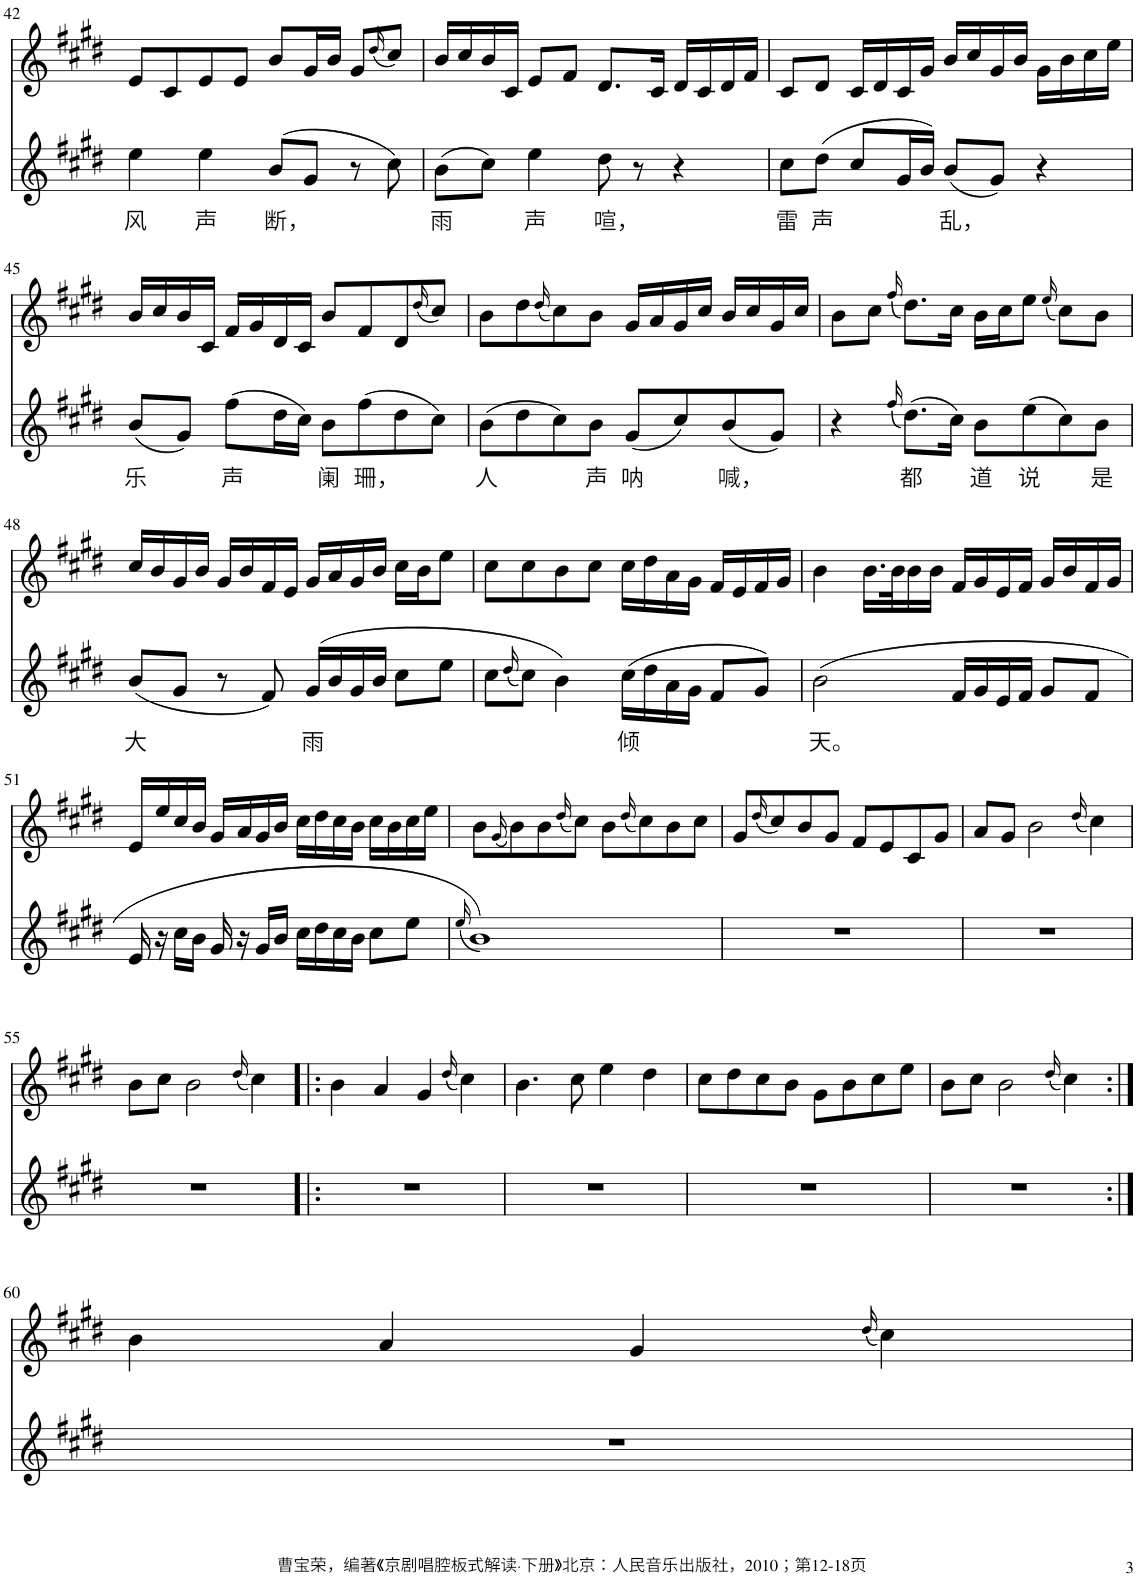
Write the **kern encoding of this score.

**kern	**text	**kern
*part2	*part2	*part1
*staff2	*staff2	*staff1
*I"Piano	*	*I"Piano
*I'Pno	*	*I'Pno
!!LO:PB:g=z
*clefG2	*	*clefG2
*k[f#c#g#d#]	*	*k[f#c#g#d#]
*M4/4	*	*M4/4
=42	=42	=42
!	!LO:LY:b	!
4ee\	风	8e/L
.	.	8c#/
!	!LO:LY:b	!
4ee\	声	8e/
.	.	8e/J
!	!LO:LY:b	!
(8b/L	断，	8b/L
8g#/J	.	16g#/L
.	.	16b/JJ
8r	.	8g#/L
.	.	(16qdd#/
8cc#\)	.	8cc#/J)
=43	=43	=43
!	!LO:LY:b	!
(8b\L	雨	16b/LL
.	.	16cc#/
8cc#\J)	.	16b/
.	.	16c#/JJ
!	!LO:LY:b	!
4ee\	声	8e/L
.	.	8f#/J
!	!LO:LY:b	!
8dd#\	喧，	8.d#/L
8r	.	.
.	.	16c#/Jk
4r	.	16d#/LL
.	.	16c#/
.	.	16d#/
.	.	16f#/JJ
=44	=44	=44
!	!LO:LY:b	!
8cc#\L	雷	8c#/L
!	!LO:LY:b	!
(8dd#\J	声	8d#/J
8cc#/L	.	16c#/LL
.	.	16d#/
16g#/L	.	16c#/
16b/JJ)	.	16g#/JJ
!	!LO:LY:b	!
(8b/L	乱，	16b/LL
.	.	16cc#/
8g#/J)	.	16g#/
.	.	16b/JJ
4r	.	16g#\LL
.	.	16b\
.	.	16cc#\
.	.	16ee\JJ
!!LO:LB:g=z
=45	=45	=45
!	!LO:LY:b	!
(8b/L	乐	16b/LL
.	.	16cc#/
8g#/J)	.	16b/
.	.	16c#/JJ
!	!LO:LY:b	!
(8ff#\L	声	16f#/LL
.	.	16g#/
16dd#\L	.	16d#/
16cc#\JJ)	.	16c#/JJ
!	!LO:LY:b	!
8b\L	阑	8b/L
!	!LO:LY:b	!
(8ff#\	珊，	8f#/
8dd#\	.	8d#/
.	.	(16qdd#/
8cc#\J)	.	8cc#/J)
=46	=46	=46
!	!LO:LY:b	!
(8b\L	人	8b\L
8dd#\	.	8dd#\
.	.	(16qdd#/
8cc#\)	.	8cc#\)
!	!LO:LY:b	!
8b\J	声	8b\J
!	!LO:LY:b	!
(8g#/L	呐	16g#/LL
.	.	16a/
8cc#/)	.	16g#/
.	.	16cc#/JJ
!	!LO:LY:b	!
(8b/	喊，	16b/LL
.	.	16cc#/
8g#/J)	.	16g#/
.	.	16cc#/JJ
=47	=47	=47
4r	.	8b\L
.	.	8cc#\J
(16qff#/	.	(16qff#/
!	!LO:LY:b	!
(8.dd#\L)	都	8.dd#\L)
16cc#\Jk)	.	16cc#\Jk
!	!LO:LY:b	!
8b\L	道	16b\LL
.	.	16cc#\J
!	!LO:LY:b	!
(8ee\	说	8ee\J
.	.	(16qee/
8cc#\)	.	8cc#\L)
!	!LO:LY:b	!
8b\J	是	8b\J
!!LO:LB:g=z
=48	=48	=48
!	!LO:LY:b	!
(8b/L	大	16cc#/LL
.	.	16b/
8g#/J	.	16g#/
.	.	16b/JJ
8r	.	16g#/LL
.	.	16b/
8f#/)	.	16f#/
.	.	16e/JJ
!	!LO:LY:b	!
(16g#/LL	雨	16g#/LL
16b/	.	16a/
16g#/	.	16g#/
16b/JJ	.	16b/JJ
8cc#\L	.	16cc#\LL
.	.	16b\J
8ee\J	.	8ee\J
=49	=49	=49
8cc#\L	.	8cc#\L
(16qdd#/	.	.
8cc#\J)	.	8cc#\
4b\)	.	8b\
.	.	8cc#\J
!	!LO:LY:b	!
(16cc#\LL	倾	16cc#\LL
16dd#\	.	16dd#\
16a\	.	16a\
16g#\JJ	.	16g#\JJ
8f#/L	.	16f#/LL
.	.	16e/
8g#/J)	.	16f#/
.	.	16g#/JJ
=50	=50	=50
!	!LO:LY:b	!
(2b\	天。	4b\
.	.	16.b\LL
.	.	32b\K
.	.	16b\
.	.	16b\JJ
16f#/LL	.	16f#/LL
16g#/	.	16g#/
16e/	.	16e/
16f#/JJ	.	16f#/JJ
8g#/L	.	16g#/LL
.	.	16b/
8f#/J	.	16f#/
.	.	16g#/JJ
!!LO:LB:g=z
=51	=51	=51
16e/	.	16e/LL
16r	.	16ee/
16cc#\LL	.	16cc#/
16b\JJ	.	16b/JJ
16g#/	.	16g#/LL
16r	.	16a/
16g#/LL	.	16g#/
16b/JJ	.	16b/JJ
16cc#\LL	.	16cc#\LL
16dd#\	.	16dd#\
16cc#\	.	16cc#\
16b\JJ	.	16b\JJ
8cc#\L	.	16cc#\LL
.	.	16b\
8ee\J	.	16cc#\
.	.	16ee\JJ
=52	=52	=52
(16qee/	.	.
1b))	.	8b\L
.	.	(16qg#/
.	.	8b\)
.	.	8b\
.	.	(16qdd#/
.	.	8cc#\J)
.	.	8b\L
.	.	(16qdd#/
.	.	8cc#\)
.	.	8b\
.	.	8cc#\J
=53	=53	=53
1r	.	8g#/L
.	.	(16qdd#/
.	.	8cc#/)
.	.	8b/
.	.	8g#/J
.	.	8f#/L
.	.	8e/
.	.	8c#/
.	.	8g#/J
=54	=54	=54
1r	.	8a/L
.	.	8g#/J
.	.	2b\
.	.	(16qdd#/
.	.	4cc#\)
!!LO:LB:g=z
=55	=55	=55
1r	.	8b\L
.	.	8cc#\J
.	.	2b\
.	.	(16qdd#/
.	.	4cc#\)
=56!|:	=56!|:	=56!|:
1r	.	4b\
.	.	4a/
.	.	4g#/
.	.	(16qdd#/
.	.	4cc#\)
=57	=57	=57
1r	.	4.b\
.	.	8cc#\
.	.	4ee\
.	.	4dd#\
=58	=58	=58
1r	.	8cc#\L
.	.	8dd#\
.	.	8cc#\
.	.	8b\J
.	.	8g#\L
.	.	8b\
.	.	8cc#\
.	.	8ee\J
=59	=59	=59
1r	.	8b\L
.	.	8cc#\J
.	.	2b\
.	.	(16qdd#/
.	.	4cc#\)
!!LO:LB:g=z
=60:|!	=60:|!	=60:|!
1r	.	4b\
.	.	4a/
.	.	4g#/
.	.	(16qdd#/
.	.	4cc#\)
=	=	=
*-	*-	*-
